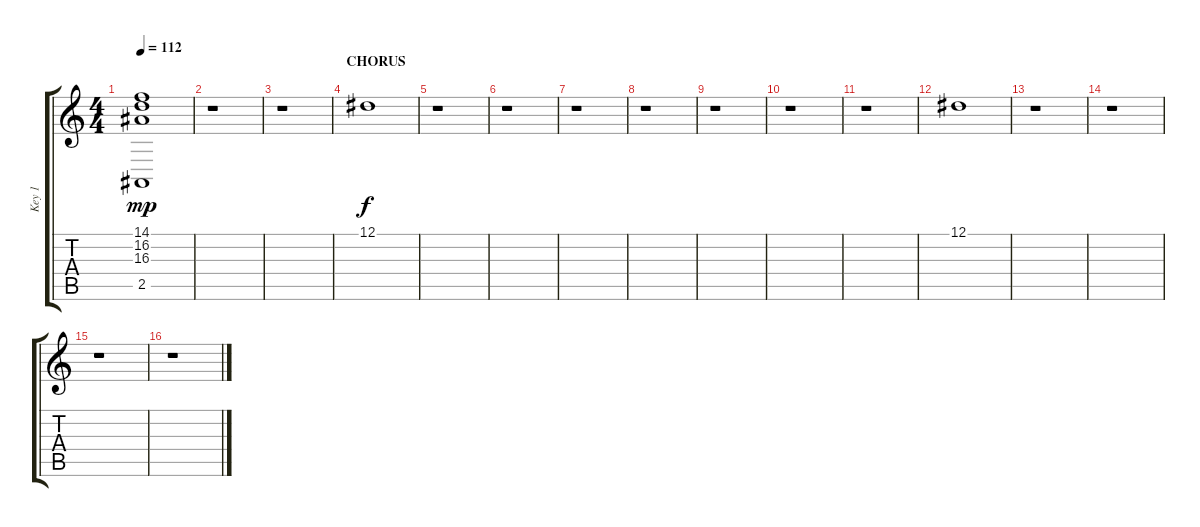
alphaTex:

\track ("Key 1" "Key 1") {instrument synthstrings1}
\staff {score tabs}
\tuning (Eb4 Bb3 Gb3 Db3 Ab2 Eb2) {hide}
\ts (4 4)
\tempo 112
\clef g2
\ks c
(14.1 16.2 16.3{t} 2.5{t}).1{dy mp} |
r.1 |
r.1 |
\section ("" "CHORUS")
12.1.1{dy f volume 10 instrument tubularbells} |
r.1 |
r.1 |
r.1 |
r.1 |
r.1 |
r.1 |
r.1 |
12.1.1 |
r.1 |
r.1 |
r.1 |
r.1
